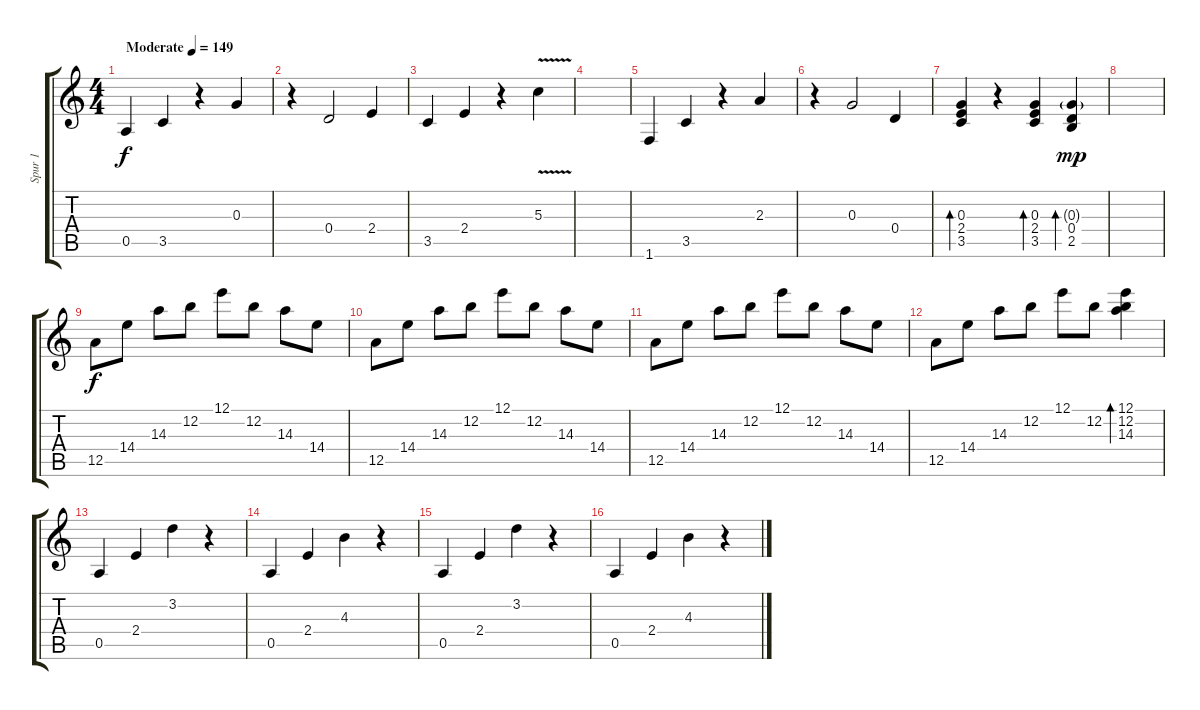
\track ("Spur 1" "Spur 1") {instrument electricguitarclean}
\staff {score tabs}
\tuning (E4 B3 G3 D3 A2 E2) {hide}
\ts (4 4)
\tempo (149 "Moderate")
\clef g2
\ks c
0.5.4{dy f instrument electricguitarclean} 3.5.4 r.4 0.3.4 |
r.4 0.4.2 2.4.4 |
3.5.4 2.4.4 r.4 5.3{v}.4 |
|
1.6.4 3.5.4 r.4 2.3.4 |
r.4 0.3.2 0.4.4 |
(0.3 2.4 3.5).4{bd 480} r.4 (0.3 2.4 3.5).4{bd 480} (0.3{g} 0.4 2.5).4{bd 480 dy mp} |
|
12.5.8{dy f} 14.4.8 14.3.8 12.2.8 12.1.8 12.2.8 14.3.8 14.4.8 |
12.5.8 14.4.8 14.3.8 12.2.8 12.1.8 12.2.8 14.3.8 14.4.8 |
12.5.8 14.4.8 14.3.8 12.2.8 12.1.8 12.2.8 14.3.8 14.4.8 |
12.5.8 14.4.8 14.3.8 12.2.8 12.1.8 12.2.8 (12.1 12.2 14.3).4{bd 60} |
0.5.4 2.4.4 3.2.4 r.4 |
0.5.4 2.4.4 4.3.4 r.4 |
0.5.4 2.4.4 3.2.4 r.4 |
0.5.4 2.4.4 4.3.4 r.4
